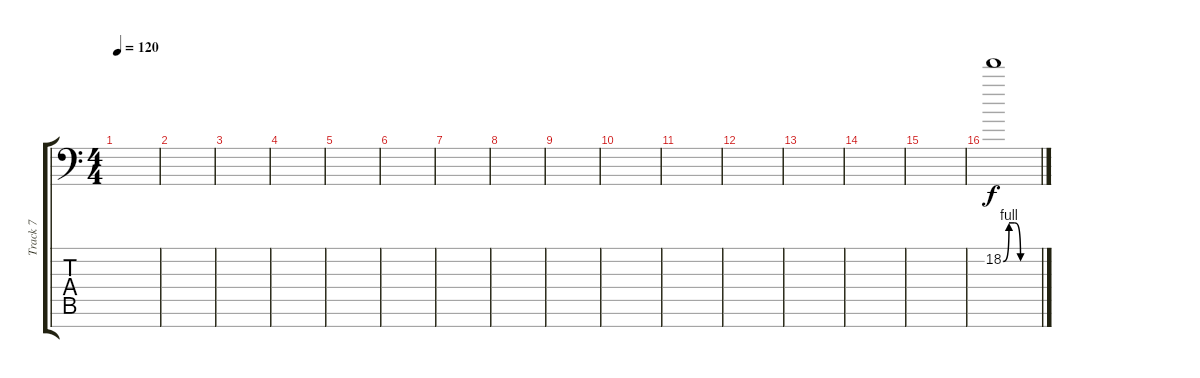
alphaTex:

\track ("Track 7" "Track 7") {instrument distortionguitar}
\staff {score tabs}
\tuning (E4 B3 G3 D3 A2 E2 C-1) {hide}
\ts (4 4)
\tempo 120
\clef f4
\ks c
|
|
|
|
|
|
|
|
|
|
|
|
|
|
|
18.2{be (custom 0 0 10 4 20 4 30 0 60 0)}.1
